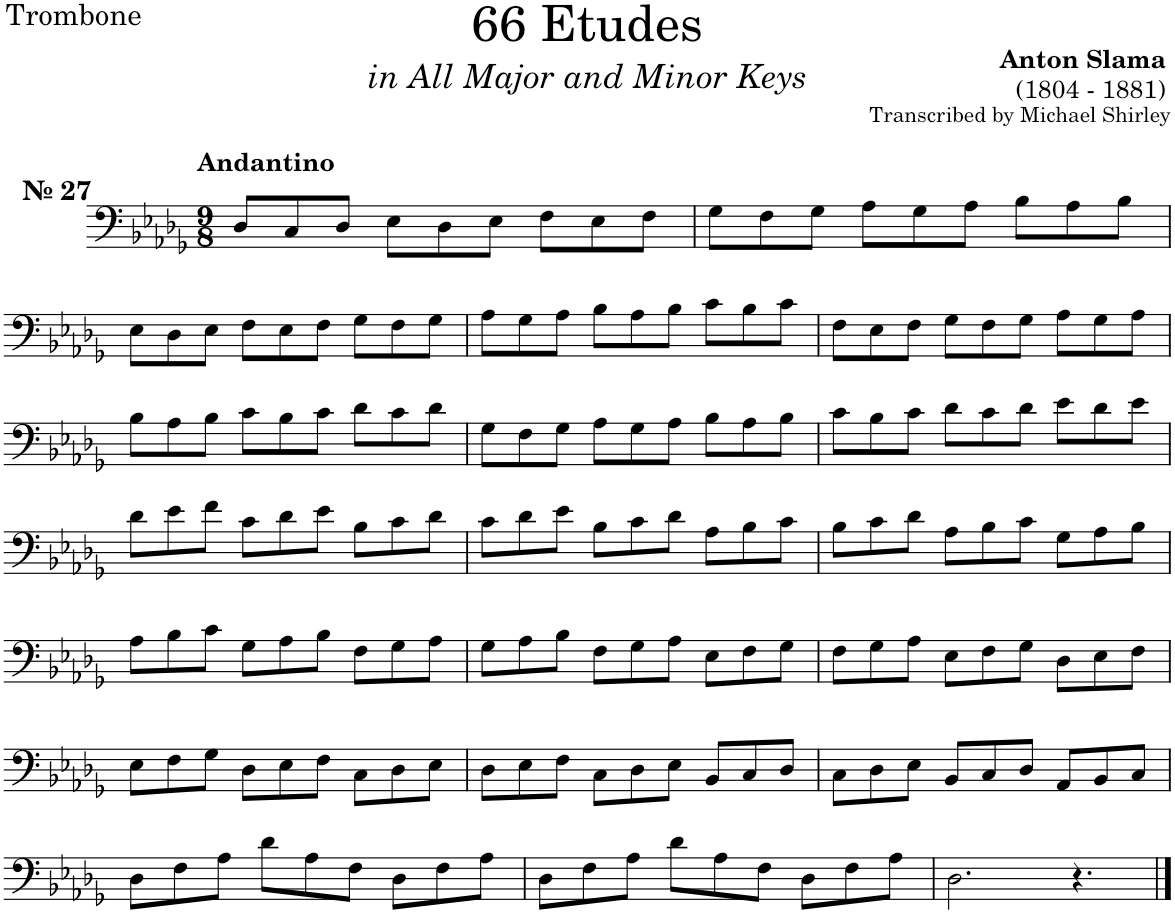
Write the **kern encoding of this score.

**kern
*part1
*staff1
*I"Trombone
*I'Tbn.
*clefF4
*k[b-e-a-d-g-]
*M9/8
=1
!LO:TX:a:B:t=№ 27
!LO:TX:a:B:t=Andantino
8D-/L
8C/
8D-/J
8E-\L
8D-\
8E-\J
8F\L
8E-\
8F\J
=2
8G-\L
8F\
8G-\J
8A-\L
8G-\
8A-\J
8B-\L
8A-\
8B-\J
!!LO:LB:g=z
=3
8E-\L
8D-\
8E-\J
8F\L
8E-\
8F\J
8G-\L
8F\
8G-\J
=4
8A-\L
8G-\
8A-\J
8B-\L
8A-\
8B-\J
8c\L
8B-\
8c\J
=5
8F\L
8E-\
8F\J
8G-\L
8F\
8G-\J
8A-\L
8G-\
8A-\J
!!LO:LB:g=z
=6
8B-\L
8A-\
8B-\J
8c\L
8B-\
8c\J
8d-\L
8c\
8d-\J
=7
8G-\L
8F\
8G-\J
8A-\L
8G-\
8A-\J
8B-\L
8A-\
8B-\J
=8
8c\L
8B-\
8c\J
8d-\L
8c\
8d-\J
8e-\L
8d-\
8e-\J
!!LO:LB:g=z
=9
8d-\L
8e-\
8f\J
8c\L
8d-\
8e-\J
8B-\L
8c\
8d-\J
=10
8c\L
8d-\
8e-\J
8B-\L
8c\
8d-\J
8A-\L
8B-\
8c\J
=11
8B-\L
8c\
8d-\J
8A-\L
8B-\
8c\J
8G-\L
8A-\
8B-\J
!!LO:LB:g=z
=12
8A-\L
8B-\
8c\J
8G-\L
8A-\
8B-\J
8F\L
8G-\
8A-\J
=13
8G-\L
8A-\
8B-\J
8F\L
8G-\
8A-\J
8E-\L
8F\
8G-\J
=14
8F\L
8G-\
8A-\J
8E-\L
8F\
8G-\J
8D-\L
8E-\
8F\J
!!LO:LB:g=z
=15
8E-\L
8F\
8G-\J
8D-\L
8E-\
8F\J
8C\L
8D-\
8E-\J
=16
8D-\L
8E-\
8F\J
8C\L
8D-\
8E-\J
8BB-/L
8C/
8D-/J
=17
8C\L
8D-\
8E-\J
8BB-/L
8C/
8D-/J
8AA-/L
8BB-/
8C/J
!!LO:LB:g=z
=18
8D-\L
8F\
8A-\J
8d-\L
8A-\
8F\J
8D-\L
8F\
8A-\J
=19
8D-\L
8F\
8A-\J
8d-\L
8A-\
8F\J
8D-\L
8F\
8A-\J
=20
2.D-\
4.r
==
*-
